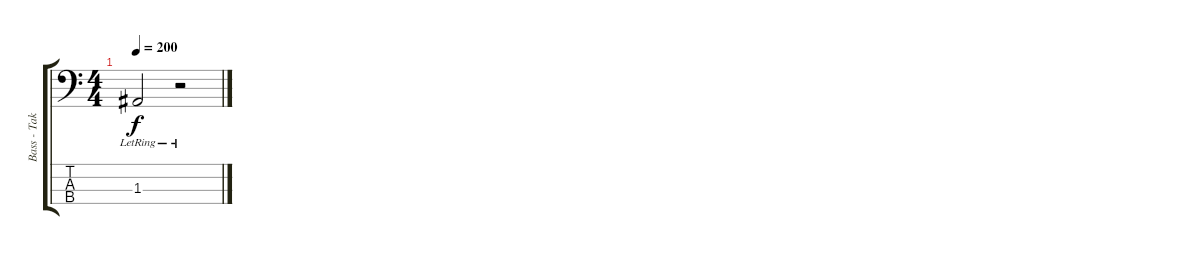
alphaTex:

\track ("Bass - Takeshi" "Bass - Tak") {instrument electricbasspick}
\staff {score tabs}
\tuning (G2 D2 A1 E1) {hide}
\ts (4 4)
\tempo 200
\clef f4
\ks c
1.3{lr}.2{dy f} r.2
